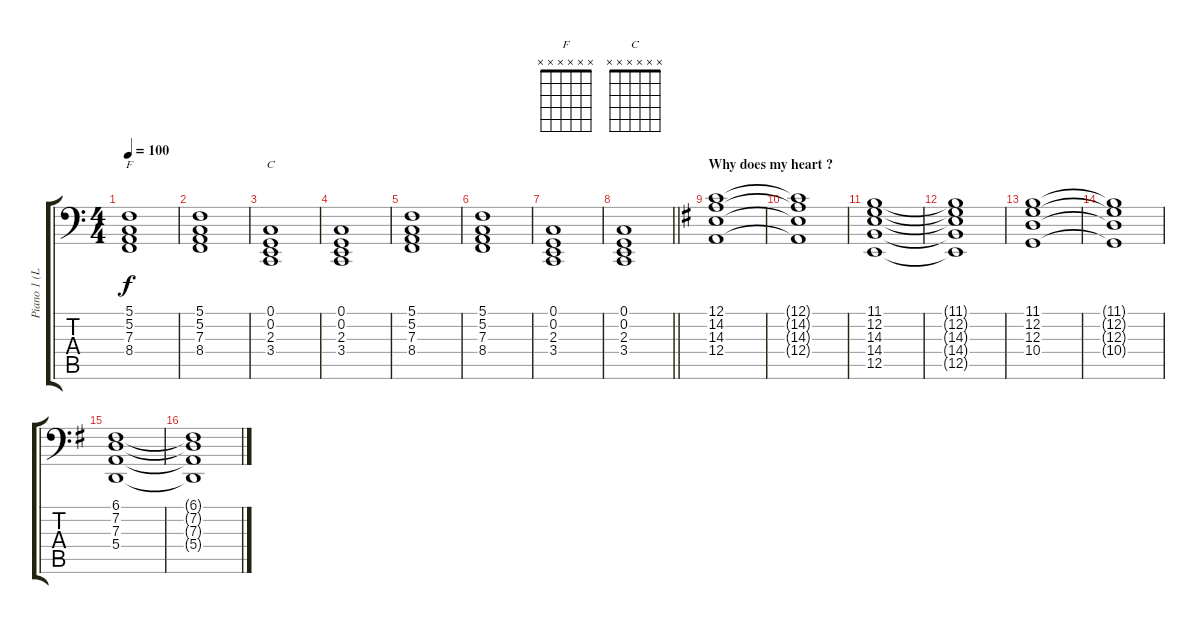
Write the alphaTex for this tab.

\track ("Piano 1 (Left Hand)" "Piano 1 (L") {instrument brightacousticpiano}
\staff {score tabs}
\tuning (C3 G2 D2 A1 E1 B0) {hide}
\chord ("F" x x x x x x)
\chord ("C" x x x x x x)
\ts (4 4)
\tempo 100
\clef f4
\ks c
(5.1 5.2 7.3 8.4).1{ch "F" dy f} |
(5.1 5.2 7.3 8.4).1 |
(0.1 0.2 2.3 3.4).1{ch "C"} |
(0.1 0.2 2.3 3.4).1 |
(5.1 5.2 7.3 8.4).1 |
(5.1 5.2 7.3 8.4).1 |
(0.1 0.2 2.3 3.4).1 |
\barLineRight lightlight
(0.1 0.2 2.3 3.4).1 |
\section ("" "Why does my heart ?")
\ks g
(12.1 14.2 14.3 12.4).1 |
(12.1{t} 14.2{t} 14.3{t} 12.4{t}).1 |
(11.1 12.2 14.3 14.4 12.5).1 |
(11.1{t} 12.2{t} 14.3{t} 14.4{t} 12.5{t}).1 |
(11.1 12.2 12.3 10.4).1 |
(11.1{t} 12.2{t} 12.3{t} 10.4{t}).1 |
(6.1 7.2 7.3 5.4).1 |
(6.1{t} 7.2{t} 7.3{t} 5.4{t}).1
